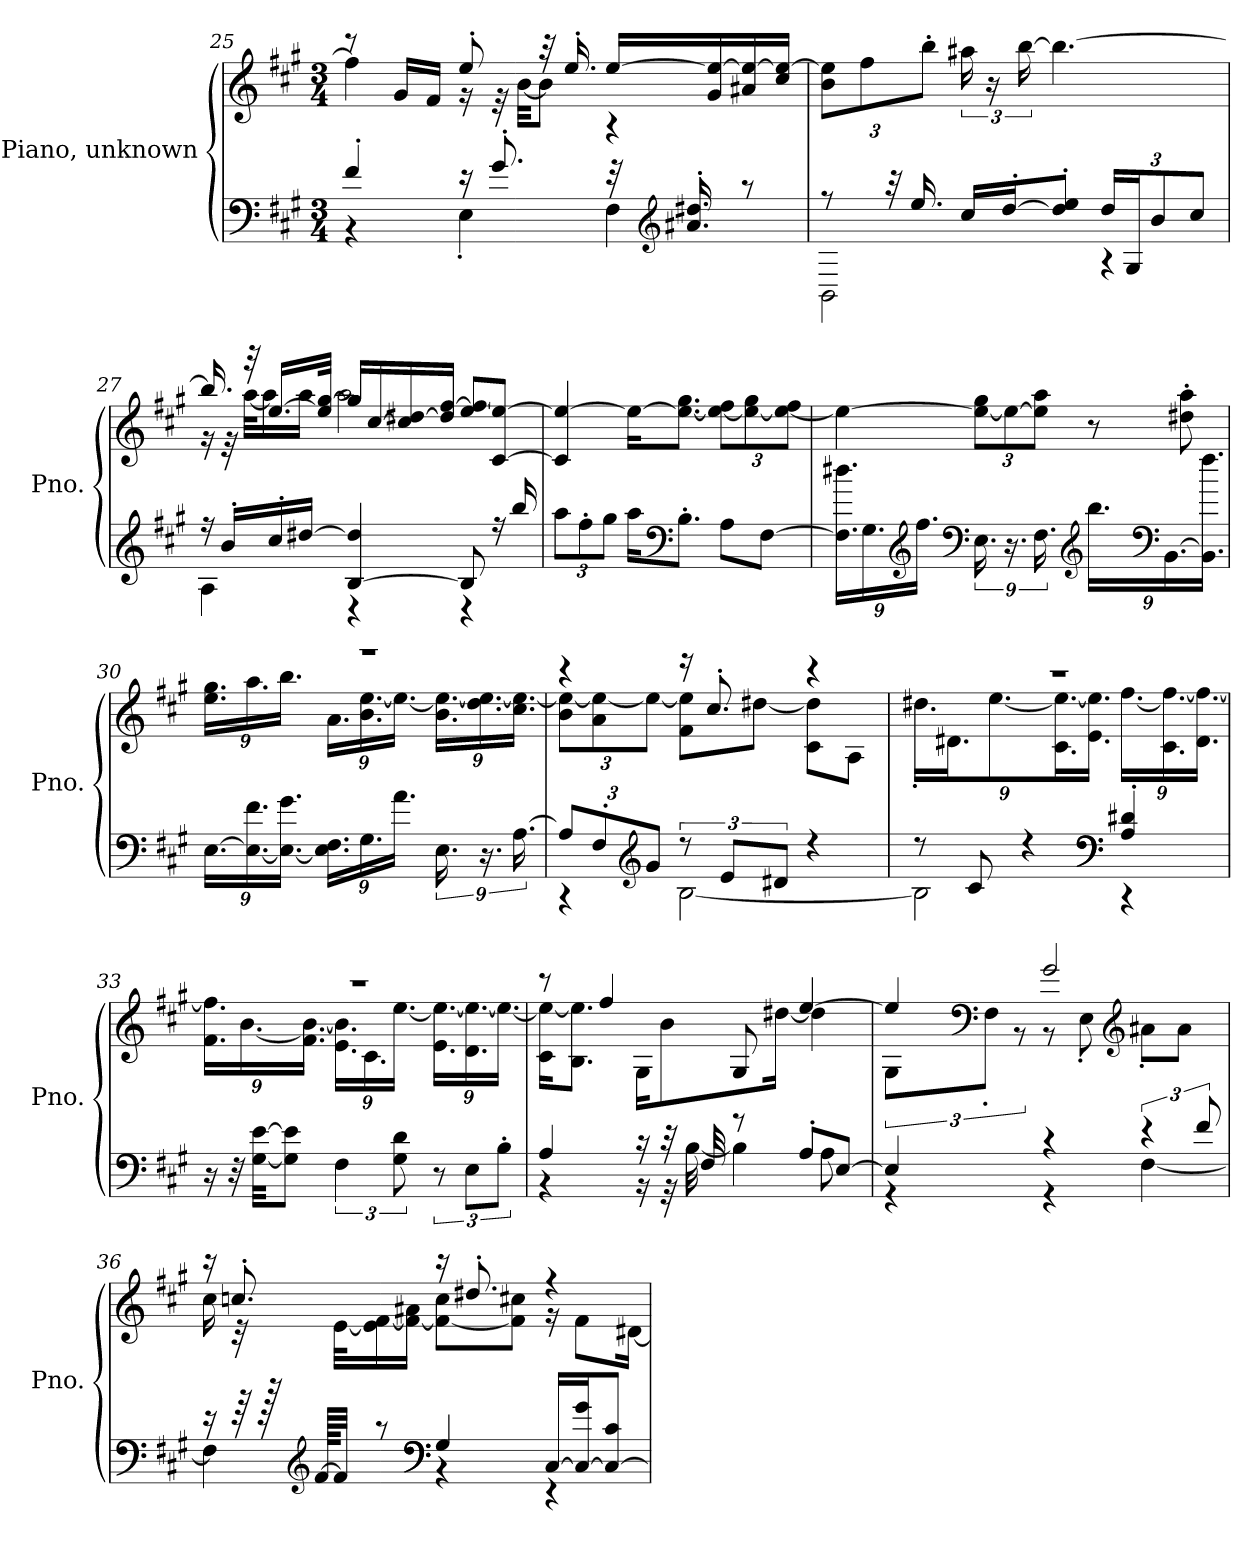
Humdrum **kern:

**kern	**kern
*part1	*part1
*staff2	*staff1
*I"Piano, unknown	*
*I'Pno.	*
*clefF4	*clefG2
*k[f#c#g#]	*k[f#c#g#]
*M3/4	*M3/4
=25	=25
*^	*^
4f#'/	4r	8r	4ff#\]
.	.	16g#/LL	.
.	.	16f#/JJ	.
16r	4E'\	8ee'/	16r
8.g#'/	.	.	32r
.	.	.	[32b\KKL
.	.	32r	8b\J]
.	.	16.ee'/	.
32r	4F#\	[16ee/LL	4r
*clefG2	*	*	*
16.a#X/' 16.dd#X/'	.	.	.
.	.	16g#/ 16ee/_	.
8r	.	16a#X/ 16ee/_	.
.	.	16cc#/ 16ee/_JJ	.
*	*	*v	*v
!!LO:LB:g=z
=26	=26	=26
*	*	*Xbrackettup
8r	2BB\	12b\ 12ee\]L
.	.	12ff#\
32r	.	.
16.ee/	.	.
.	.	12bb'\J
*	*	*brackettup
16cc#/LL	.	24aa#X\
.	.	24r
[16dd'/J	.	.
.	.	[24bb\
8dd/]' 8ee/'J	.	4.bb\_
*Xbrackettup	*	*
24dd/LL	4r	.
24G#/J	.	.
12b/	.	.
12cc#/J	.	.
=27	=27	=27
*	*	*^
16r	4A\	16.bb/]	16r
16b'/LL	.	.	32r
.	.	32r	[32aa\KLL
16cc#'/	.	[16.ee/LL	16aa\]
[16dd#X/JJ	.	.	16aa\JJ
.	.	32ee/] [32gg#/JJk	.
[4B/ 4dd#/]	4r	16gg#/LL]	2aa\
.	.	[16cc#/	.
.	.	16cc#/] [16dd#X/	.
.	.	16dd#/] [16ff#/JJ	.
8B/]	4r	[8ee/ 8ff#/]L	.
16r	.	[8c#/ 8ee/_J	.
16bb/	.	.	.
*v	*v	*	*
*	*v	*v
!!LO:LB:g=z
=28	=28
12aa\L	4c#/] 4ee/_
12ff#'\	.
12gg#\J	.
16aa\KL	16ee\KL_
*clefF4	*
8.B'\J	8.ee\_ 8.gg#\J
*	*Xbrackettup
8A\L	12ee\_ 12ff#\L
.	12ee\_ 12gg#\
[8F#\J	.
.	12ee\_ 12ff#\J
=29	=29
*brackettup	*
18.F#\] 18.dd#X\LL	4ee\_
18.G#\	.
*clefG2	*
18.ff#\JJ	.
*clefF4	*
18.E\	12ee\_ 12gg#\L
18.r	12ee\_
18.F#\	12ee\] 12aa\J
*clefG2	*
18.bb\LL	8r
*clefF4	*
[18.BB\	.
.	8dd#X\' 8aa\'
18.BB\] 18.ff#\JJ	.
!!LO:LB:g=z
=30	=30
*	*^
[18.E\LL	2.r	18.ee\ 18.gg#\LL
18.E\_ 18.f#\	.	18.aa\
18.E\_ 18.g#\JJ	.	18.bb\JJ
18.E\] 18.F#\LL	.	18.a\LL
18.G#\	.	18.b\ [18.ee\
18.a\JJ	.	18.ee\JJ_
18.E\	.	18.b\ 18.ee\_LL
18.r	.	18.dd\ 18.ee\_
[18.A\	.	18.cc#\ 18.ee\_JJ
=31	=31	=31
*Xbrackettup	*	*
*^	*	*
12A/L]	4r	4r	12b\ 12ee\_L
12F#'/	.	.	12a\ 12ee\_
*clefG2	*	*	*
12g#/J	.	.	12ee\J_
*brackettup	*	*	*
12r	[2B\	16r	8f#\ 8ee\]L
.	.	8.cc#'/	.
12e/L	.	.	.
.	.	.	[8dd#X\J
12d#X/J	.	.	.
4r	.	4r	8c#\ 8dd#\]L
.	.	.	8A\J
!!LO:LB:g=z	!!
=32	=32	=32	=32
8r	2B\]	2.r	18.dd#X'\LL
.	.	.	18.d#X\J
8c#/	.	.	.
.	.	.	[9.ee\
4r	.	.	.
.	.	.	18.c#\ 18.ee\_L
.	.	.	18.e\ 18.ee\]JJ
*clefF4	*	*	*
4A/' 4d#X/'	4r	.	[18.ff#\LL
.	.	.	18.c#\ 18.ff#\_
.	.	.	18.d#\ 18.ff#\_JJ
*v	*v	*	*
=33	=33	=33
16r	2.r	18.f#\ 18.ff#\]LL
32r	.	.
.	.	[18.b\
[32G#\ [32e\KKL	.	.
8G#\] 8e\]J	.	.
.	.	18.f#\ 18.b\_JJ
6F#\	.	18.e\ 18.b\]LL
.	.	18.c#\
12G#\ 12d\	.	[18.ee\JJ
12r	.	18.e\ 18.ee\_LL
12E\L	.	18.d\ 18.ee\_
12B'\J	.	18.ee\JJ_
!!LO:PB:g=z	!!
=34	=34	=34
*^	*	*
4A/	4r	8r	16c#\ 16ee\_KL
.	.	.	8.B\ 8.ee\]J
.	.	4ff#/	.
16r	16r	.	16G#\KL
32r	32r	.	8b\
32F#/	[32B\	.	.
8r	4B\]	8G#/	.
.	.	.	[16dd#X\Jk
8A'/L	.	[4ee/	4dd#\]
[8E/J	8A\	.	.
=35	=35	=35	=35
*	*	*	*brackettup
4E/]	4r	4ee/]	12G#\L
*	*	*clefF4	*
.	.	.	12F#'\J
.	.	.	12r
4r	4r	2g#/	8r
.	.	.	8E'\
*	*	*clefG2	*
6r	[4F#\	.	8a#X'\L
.	.	.	8a#\J
12f#/	.	.	.
!!LO:LB:g=z	!!
=36	=36	=36	=36
16r	4F#\]	16r	16cc#\
64r	.	8.ccn'/	32r
128r	.	.	.
*clefG2	*	*	*
[128f#/KKLLL	.	.	.
32f#/JJJ]	.	.	[32e\KLL
8r	.	.	16e\] [16f#\
.	.	.	16f#\_ 16a#X\JJ
*clefF4	*	*	*
4G#/	4r	16r	8f#\_ 8cc\L
.	.	8.dd#X'/	.
.	.	.	8f#\] 8cc#X\J
[16C#/LL	4r	4r	16r
16C#/_ 16g#/J	.	.	8f#\L
8C#/_ 8c#/J	.	.	.
.	.	.	[16d#X\Jk
*v	*v	*	*
*	*v	*v
=	=
*-	*-
